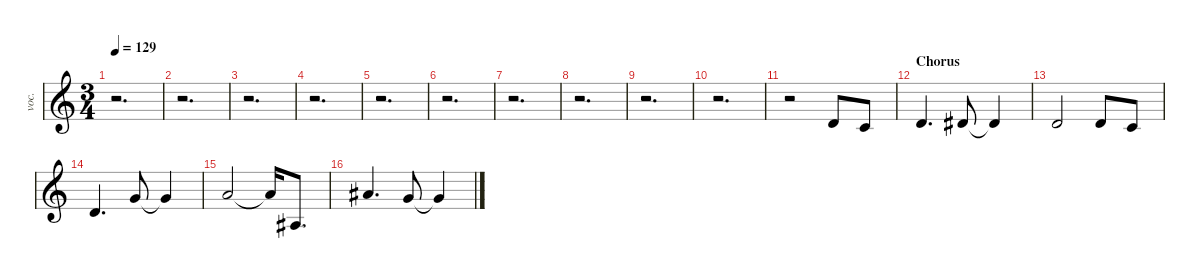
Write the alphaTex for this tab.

\defaultSystemsLayout 4
\hideDynamics
\bracketExtendMode nobrackets
\otherSystemsTrackNameOrientation horizontal
\track ("Vocal " "voc.") {instrument acousticgrandpiano}
\staff {score}
\tuning (E4 B3 G3 D3 A2 E2)
\ts (3 4)
\tempo 129
\clef g2
\ks c
r.2{d dy fff} |
r.2{d} |
r.2{d} |
r.2{d} |
r.2{d} |
r.2{d} |
r.2{d} |
r.2{d} |
r.2{d} |
r.2{d} |
r.2 17.5.8 15.5.8 |
\section ("" "Chorus")
17.5.4{d} 13.4{acc #}.8 13.4{t acc #}.4 |
12.4.2 12.4.8 15.5.8 |
12.4.4{d} 12.3.8 12.3{t}.4 |
14.3.2 14.3{t}.16 13.5{acc #}.8{d} |
15.3{acc #}.4{d} 12.3.8 12.3{t}.4
